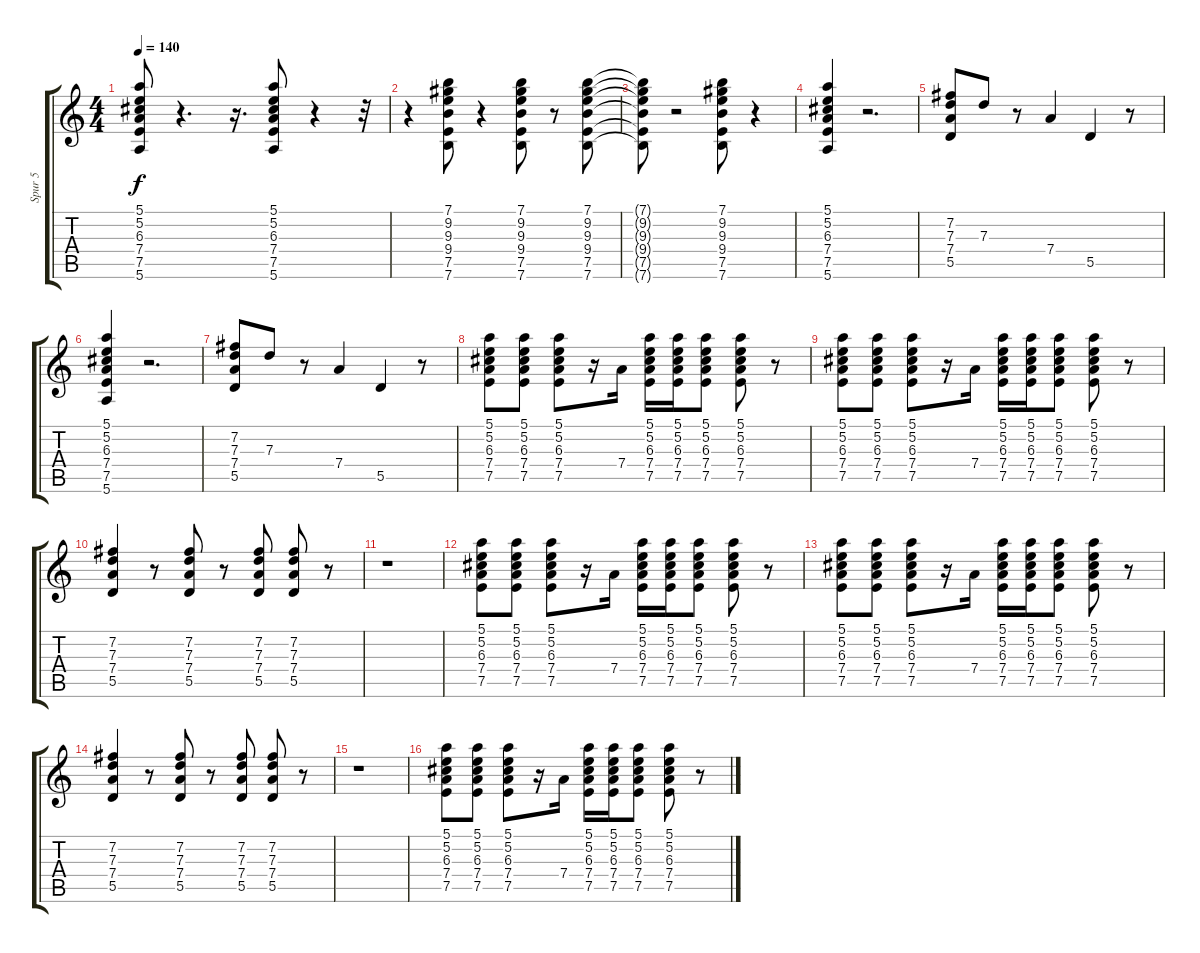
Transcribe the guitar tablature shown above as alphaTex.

\track ("Spur 5" "Spur 5") {instrument acousticguitarsteel}
\staff {score tabs}
\tuning (E4 B3 G3 D3 A2 E2) {hide}
\ts (4 4)
\tempo 140
\clef g2
\ks c
(5.1{t} 5.2{t} 6.3{t} 7.4{t} 7.5{t} 5.6{t}).8{dy f} r.4{d} r.16{d} (5.1 5.2 6.3 7.4 7.5 5.6).8 r.4 r.32 |
r.4 (7.1 9.2 9.3 9.4 7.5 7.6).8 r.4 (7.1 9.2 9.3 9.4 7.5 7.6).8 r.8 (7.1 9.2 9.3 9.4 7.5 7.6).8 |
(7.1{t} 9.2{t} 9.3{t} 9.4{t} 7.5{t} 7.6{t}).8 r.2 (7.1 9.2 9.3 9.4 7.5 7.6).8 r.4 |
(5.1 5.2 6.3 7.4 7.5 5.6).4 r.2{d} |
(7.2 7.3 7.4 5.5).8 7.3.8 r.8 7.4.4 5.5.4 r.8 |
(5.1 5.2 6.3 7.4 7.5 5.6).4 r.2{d} |
(7.2 7.3 7.4 5.5).8 7.3.8 r.8 7.4.4 5.5.4 r.8 |
(5.1 5.2 6.3 7.4 7.5).8{instrument acousticguitarsteel} (5.1 5.2 6.3 7.4 7.5).8 (5.1 5.2 6.3 7.4 7.5).8 r.16 7.4.16 (5.1 5.2 6.3 7.4 7.5).16 (5.1 5.2 6.3 7.4 7.5).16 (5.1 5.2 6.3 7.4 7.5).8 (5.1 5.2 6.3 7.4 7.5).8 r.8 |
(5.1 5.2 6.3 7.4 7.5).8 (5.1 5.2 6.3 7.4 7.5).8 (5.1 5.2 6.3 7.4 7.5).8 r.16 7.4.16 (5.1 5.2 6.3 7.4 7.5).16 (5.1 5.2 6.3 7.4 7.5).16 (5.1 5.2 6.3 7.4 7.5).8 (5.1 5.2 6.3 7.4 7.5).8 r.8 |
(7.2 7.3 7.4 5.5).4 r.8 (7.2 7.3 7.4 5.5).8 r.8 (7.2 7.3 7.4 5.5).8 (7.2 7.3 7.4 5.5).8 r.8 |
r.1 |
(5.1 5.2 6.3 7.4 7.5).8 (5.1 5.2 6.3 7.4 7.5).8 (5.1 5.2 6.3 7.4 7.5).8 r.16 7.4.16 (5.1 5.2 6.3 7.4 7.5).16 (5.1 5.2 6.3 7.4 7.5).16 (5.1 5.2 6.3 7.4 7.5).8 (5.1 5.2 6.3 7.4 7.5).8 r.8 |
(5.1 5.2 6.3 7.4 7.5).8 (5.1 5.2 6.3 7.4 7.5).8 (5.1 5.2 6.3 7.4 7.5).8 r.16 7.4.16 (5.1 5.2 6.3 7.4 7.5).16 (5.1 5.2 6.3 7.4 7.5).16 (5.1 5.2 6.3 7.4 7.5).8 (5.1 5.2 6.3 7.4 7.5).8 r.8 |
(7.2 7.3 7.4 5.5).4 r.8 (7.2 7.3 7.4 5.5).8 r.8 (7.2 7.3 7.4 5.5).8 (7.2 7.3 7.4 5.5).8 r.8 |
r.1 |
(5.1 5.2 6.3 7.4 7.5).8 (5.1 5.2 6.3 7.4 7.5).8 (5.1 5.2 6.3 7.4 7.5).8 r.16 7.4.16 (5.1 5.2 6.3 7.4 7.5).16 (5.1 5.2 6.3 7.4 7.5).16 (5.1 5.2 6.3 7.4 7.5).8 (5.1 5.2 6.3 7.4 7.5).8 r.8
